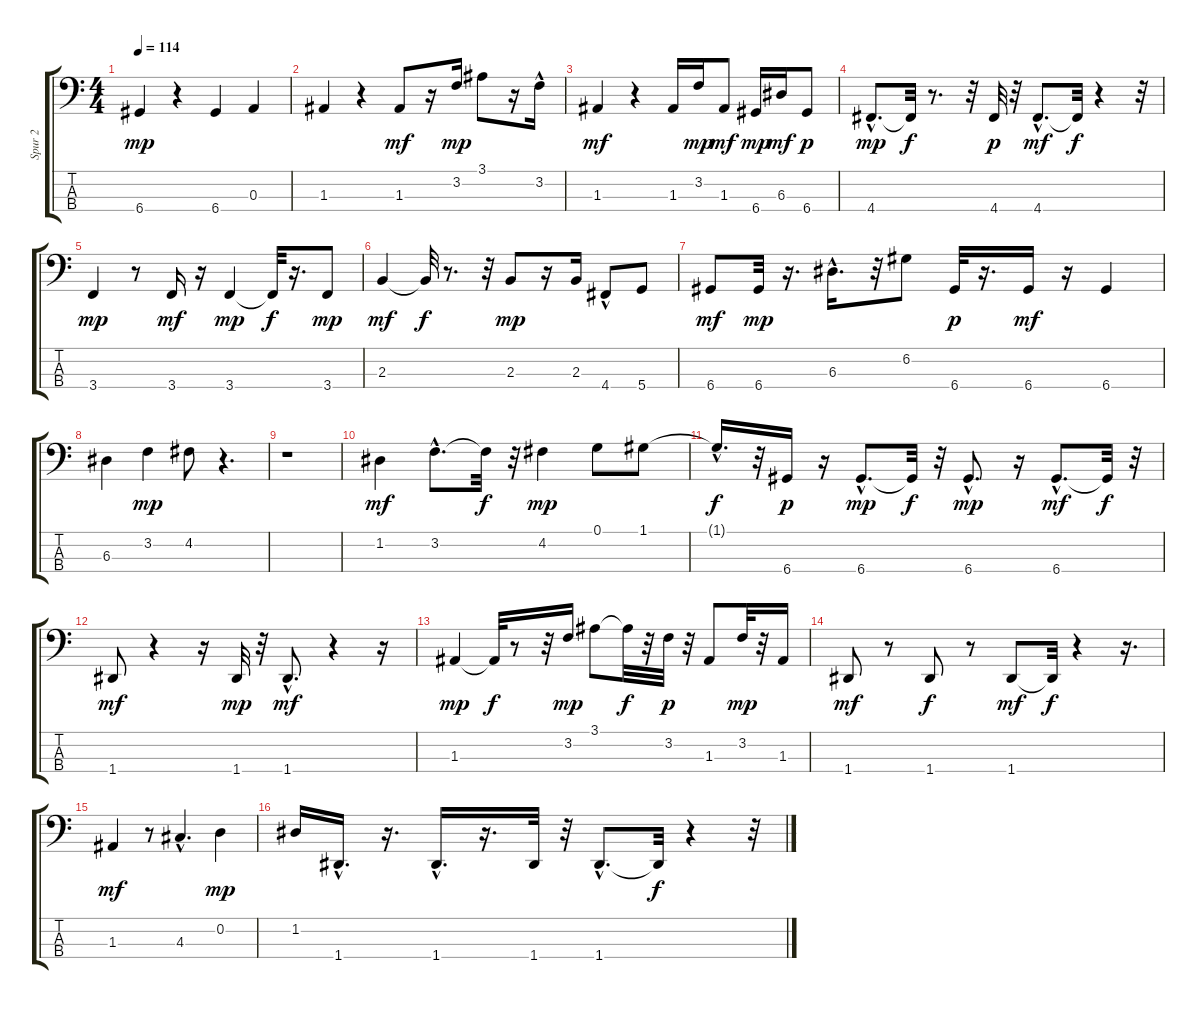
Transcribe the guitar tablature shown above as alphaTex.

\track ("Spur 2" "Spur 2") {instrument electricbassfinger}
\staff {score tabs}
\tuning (G2 D2 A1 D1) {hide}
\ts (4 4)
\tempo 114
\clef f4
\ks c
6.4.4{dy mp} r.4 6.4.4 0.3.4 |
1.3.4 r.4 1.3.8{dy mf} r.16 3.2.16{dy mp} 3.1.8 r.16 3.2{hac}.16 |
1.3.4{dy mf} r.4 1.3.16 3.2.16{dy mp} 1.3.8{dy mf} 6.4.16{dy mp} 6.3.16{dy mf} 6.4.8{dy p} |
4.4{hac}.8{d dy mp} 4.4{t}.32{dy f} r.8{d} r.32 4.4.32{dy p} r.32 4.4{hac}.8{d dy mf} 4.4{t}.32{dy f} r.4 r.32 |
3.4.4{dy mp} r.8 3.4.16{dy mf} r.16 3.4.4{dy mp} 3.4{t}.32{dy f} r.16{d} 3.4.8{dy mp} |
2.3.4{dy mf} 2.3{t}.32{dy f} r.8{d} r.32 2.3.8{dy mp} r.16 2.3.16 4.4{hac}.8 5.4.8 |
6.4.8{dy mf} 6.4.32{dy mp} r.16{d} 6.3{hac}.16{d} r.32 6.2.8 6.4.32{dy p} r.16{d} 6.4.16{dy mf} r.16 6.4.4 |
6.3.4 3.2.4{dy mp} 4.2.8 r.4{d} |
r.1 |
1.2.4{dy mf} 3.2{hac}.8{d} 3.2{t}.32{dy f} r.32 4.2.4{dy mp} 0.1.8 1.1.8 |
1.1{hac t}.16{d dy f} r.32 6.4.16{dy p} r.16 6.4{hac}.8{d dy mp} 6.4{t}.32{dy f} r.32 6.4{hac}.8{d dy mp} r.16 6.4{hac}.8{d dy mf} 6.4{t}.32{dy f} r.32 |
1.4.8{dy mf} r.4 r.16 1.4.32{dy mp} r.32 1.4{hac}.8{d dy mf} r.4 r.16 |
1.3.4{dy mp} 1.3{t}.32{dy f} r.8 r.32 3.2.16{dy mp} 3.1.8 3.1{t}.32{dy f} r.32 3.2.32{dy p} r.32 1.3.8 3.2.32{dy mp} r.32 1.3.16 |
1.4.8{dy mf} r.8 1.4.8{dy f} r.8 1.4.8{dy mf} 1.4{t}.32{dy f} r.4 r.16{d} |
1.3.4{dy mf} r.8 4.3{hac}.4{d} 0.2.4{dy mp} |
1.2.16 1.4{hac}.16{d} r.16{d} 1.4{hac}.16{d} r.16{d} 1.4.32 r.32 1.4{hac}.8{d} 1.4{t}.32{dy f} r.4 r.32
